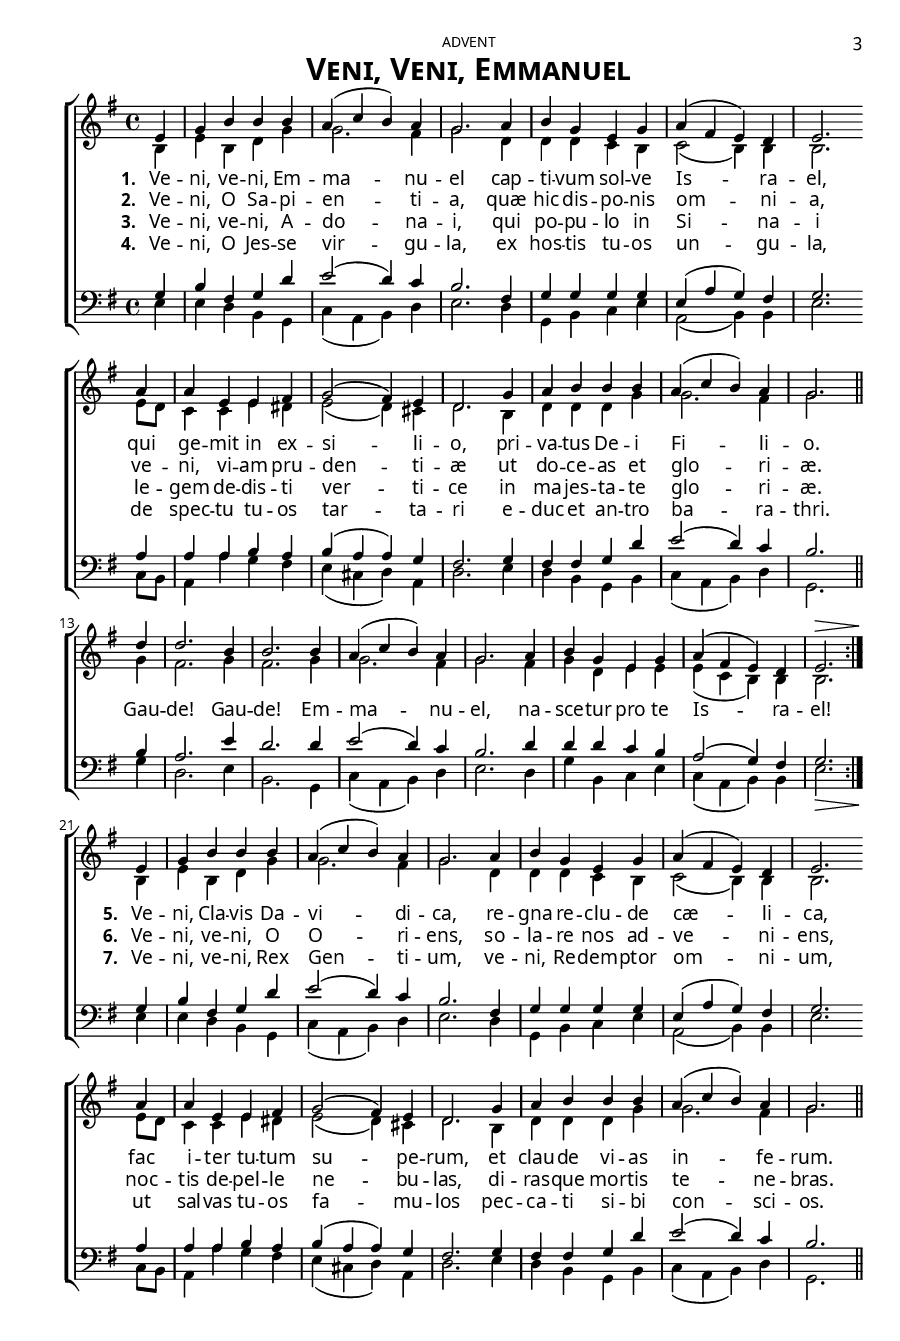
\version "2.14.2"
\include "util.ly"
\header {
  title = \markup{\override #'(font-name . "Garamond Premier Pro Semibold"){ \abs-fontsize #15 \smallCapsOldStyle"Veni, Veni, Emmanuel"}}
  %composer = \markup\oldStyleNum"Gregorian"
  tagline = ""
}
\paper {
  paper-height = 9\in
  paper-width = 6\in
  indent = 0\in
  %system-system-spacing = #'((basic-distance . 10) (padding . 0))
  system-system-spacing =
    #'((basic-distance . 0)
       (minimum-distance . 0)
       (padding . -10)
       (stretchability . 100))
  ragged-last-bottom = ##f
  ragged-bottom = ##f
  two-sided = ##t
  inner-margin = 0.5\in
  outer-margin = 0.25\in
  top-margin = 0.25\in
  bottom-margin = 0.25\in
  first-page-number = #003
  print-first-page-number = ##t
  headerLine = \markup{\override #'(font-name . "Garamond Premier Pro") \smallCaps advent}
  oddHeaderMarkup = \markup\fill-line{
     \override #'(font-name . "Garamond Premier Pro")\abs-fontsize #8.5
     \combine 
        \fill-line{"" \on-the-fly #print-page-number-check-first
        \oldStylePageNum""
        }
        \fill-line{\headerLine}
  }
  evenHeaderMarkup = \markup {
     \override #'(font-name . "Garamond Premier Pro")\abs-fontsize #8.5
     \combine
        \on-the-fly #print-page-number-check-first
        \oldStylePageNum""
        \fill-line{\headerLine}
  }
}
#(set-global-staff-size 15) \paper{ #(define fonts (make-pango-font-tree "GoudyOlSt BT" "Garamond Premier Pro" "Garamond Premier Pro" (/ 15 20))) }
global = {
  \key g \major
  \time 4/4
  \autoBeamOff
  \override DynamicLineSpanner #'staff-padding = #0.0
  \override DynamicLineSpanner #'Y-extent = #'(-0 . 0)
}

sopMusic = \relative c' {
  \repeat volta 2{
    \partial 4 e4 |
    g b b b |
    a( c b) a |
    g2. a4 |
    b g e g |
    
    a( fis e) d |
    e2. \bar""\break a4 |
    a e e fis |
    g2( fis4) e |
    
    d2. g4 |
    a b b b |
    a( c b) a |
    \partial 2. g2. \bar "||" \break
    
    \partial 4 d'4 |
    d2. b4 |
    b2. b4 |
    a( c b) a |
    g2. a4 |
    b g e g |
    a( fis e) d |
    \partial 2. <<e2. {s2^\> s8. s16\!}>>  \break
  }
  
  
  \partial 4 e4 |
  g b b b |
  a( c b) a |
  g2. a4 |
  b g e g |
  
  a( fis e) d |
  e2. \bar""\break a4 |
  a e e fis |
  g2( fis4) e |
  
  d2. g4 |
  a b b b |
  a( c b) a |
  \partial 2. g2. \bar "||" \break
}
sopWords = \lyricmode {
  
}

altoMusic = \relative c' {
  b4 |
  e b d g |
  g2. fis4 |
  g2. d4 |
  d d c b |
  
  c2(  b4) b |
  b2. e8[ d] |
  c4 c e dis |
  e2( d4) cis |
  
  d2. b4 |
  d d d g |
  g2. fis4 |
  g2. |
  
  g4 |
  fis2. g4 |
  fis2. g4 |
  g2. fis4 |
  g2. fis4 |
  g d e e |
  e( c b) b |
  b2.
  
  
  
  
  b4 |
  e b d g |
  g2. fis4 |
  g2. d4 |
  d d c b |
  
  c2(  b4) b |
  b2. e8[ d] |
  c4 c e dis |
  e2( d4) cis |
  
  d2. b4 |
  d d d g |
  g2. fis4 |
  g2. |
}
altoWords = \lyricmode {
  \dropLyricsVII
  \set stanza = #"1. "
  Ve -- ni, ve -- ni, Em -- ma -- nu -- el
  cap -- ti -- vum sol -- ve Is -- ra -- el,
  qui ge -- mit in ex -- si -- li -- o,
  pri -- va -- tus De -- i Fi -- li -- o.
  
  Gau -- de! Gau -- de! Em -- ma -- nu -- el,
  na -- sce -- tur pro te Is -- ra -- el!
  
  
  \set stanza = #"5. "
  Ve -- ni, Cla -- vis Da -- vi -- di -- ca,
  re -- gna re -- clu -- de cæ -- li -- ca,
  fac i -- ter tu -- tum su -- pe -- rum,
  et clau -- de vi -- as in -- fe -- rum.
}
altoWordsII = \lyricmode {
  \dropLyricsVII
  \set stanza = #"2. "
  Ve -- ni, O Sa -- pi -- en -- ti -- a,
  quæ hic dis -- po -- nis om -- ni -- a,
  ve -- ni, vi -- am pru -- den -- ti -- æ
  ut do -- ce -- as et glo -- ri -- æ.
  
  \repeat unfold 16\skip1
  \set stanza = #"6. "
  Ve -- ni, ve -- ni, O O -- ri -- ens,
  so -- la -- re nos ad -- ve -- ni -- ens,
  noc -- tis de -- pel -- le ne -- bu -- las,
  di -- ras -- que mor -- tis te -- ne -- bras.
}
altoWordsIII = \lyricmode {
  \dropLyricsVII
  \set stanza = #"3. "
  Ve -- ni, ve -- ni, A -- do -- na -- i,
  qui po -- pu -- lo in Si -- na -- i
  le -- gem de -- dis -- ti ver -- ti -- ce
  in ma -- jes -- ta -- te glo -- ri -- æ.
  
  \repeat unfold16\skip1
  \set stanza = #"7. "
  Ve -- ni, ve -- ni, Rex Gen -- ti -- um,
  ve -- ni, Re -- dem -- ptor om -- ni -- um,
  ut sal -- vas tu -- os fa -- mu -- los
  pec -- ca -- ti si -- bi con -- sci -- os.
}
altoWordsIV = \lyricmode {
  \dropLyricsVII
  \set stanza = #"4. "
  Ve -- ni, O Jes -- se vir -- gu -- la,
  ex hos -- tis tu -- os un -- gu -- la,
  de spec -- tu tu -- os tar -- ta -- ri
  e -- duc et an -- tro ba -- ra -- thri.
}
altoWordsV = \lyricmode {
}
altoWordsVI = \lyricmode {
}
altoWordsVII = \lyricmode {
}
tenorMusic = \relative c' {
  g4 |
  b fis g d' |
  e2( d4) c |
  b2. fis4 |
  g g g g |
  
  e( a g) fis |
  g2. a4 |
  a a b a |
  b( a a) g |
  
  fis2. g4 |
  fis fis g d' |
  e2( d4) c |
  b2. |
  
  b4 |
  a2. e'4 |
  d2. d4 |
  e2( d4) c |
  b2. d4 |
  d d c b |
  a2( g4) fis |
  <<g2. {s2_\> s8. s16\!}>>
  
  
  
  
  g4 |
  b fis g d' |
  e2( d4) c |
  b2. fis4 |
  g g g g |
  
  e( a g) fis |
  g2. a4 |
  a a b a |
  b( a a) g |
  
  fis2. g4 |
  fis fis g d' |
  e2( d4) c |
  b2. |
}
tenorWords = \lyricmode {

}

bassMusic = \relative c {
  e4 |
  e d b g |
  c( a b) d |
  e2. d4 |
  g, b c e |
  
  a,2( b4) b |
  e2. c8[ b] |
  a4 a' g fis |
  e( cis d) a |
  
  d2. e4 |
  d b g b |
  c( a b) d |
  g,2. |
  
  g'4 |
  d2. e4 |
  b2. g4 |
  c( a b) d |
  e2. d4 |
  g b, c e |
  c( a b) b |
  e2.
  
  
  
  
  e4 |
  e d b g |
  c( a b) d |
  e2. d4 |
  g, b c e |
  
  a,2( b4) b |
  e2. c8[ b] |
  a4 a' g fis |
  e( cis d) a |
  
  d2. e4 |
  d b g b |
  c( a b) d |
  g,2. |
}
bassWords = \lyricmode {

}

\score {
  <<
   \new ChoirStaff <<
%    \new Lyrics = sopranos \with { \override VerticalAxisGroup #'nonstaff-relatedstaff-spacing = #'((basic-distance . 1)) }
    \new Staff = women <<
      \new Voice = "sopranos" { \voiceOne << \global \sopMusic >> }
      \new Voice = "altos" { \voiceTwo << \global \altoMusic >> }
    >>
    \new Lyrics \with { alignAboveContext = #"women" \override VerticalAxisGroup #'nonstaff-relatedstaff-spacing = #'((basic-distance . 1))} \lyricsto "sopranos" \sopWords
    \new Lyrics = "altosVII"  \with { alignBelowContext = #"women" \override VerticalAxisGroup #'nonstaff-relatedstaff-spacing = #'((basic-distance . 1)) } \lyricsto "sopranos" \altoWordsVII
    \new Lyrics = "altosVI"  \with { alignBelowContext = #"women" \override VerticalAxisGroup #'nonstaff-relatedstaff-spacing = #'((basic-distance . 1)) } \lyricsto "sopranos" \altoWordsVI
    \new Lyrics = "altosV"  \with { alignBelowContext = #"women" \override VerticalAxisGroup #'nonstaff-relatedstaff-spacing = #'((basic-distance . 1)) } \lyricsto "sopranos" \altoWordsV
    \new Lyrics = "altosIV"  \with { alignBelowContext = #"women" \override VerticalAxisGroup #'nonstaff-relatedstaff-spacing = #'((basic-distance . 1)) } \lyricsto "sopranos" \altoWordsIV
    \new Lyrics = "altosIII"  \with { alignBelowContext = #"women" \override VerticalAxisGroup #'nonstaff-relatedstaff-spacing = #'((basic-distance . 1)) } \lyricsto "sopranos" \altoWordsIII
    \new Lyrics = "altosII"  \with { alignBelowContext = #"women" \override VerticalAxisGroup #'nonstaff-relatedstaff-spacing = #'((basic-distance . 1)) } \lyricsto "sopranos" \altoWordsII
    \new Lyrics = "altos"  \with { alignBelowContext = #"women" \override VerticalAxisGroup #'nonstaff-relatedstaff-spacing = #'((basic-distance . 1)) } \lyricsto "sopranos" \altoWords
   \new Staff = men <<
      \clef bass
      \new Voice = "tenors" { \voiceOne << \global \tenorMusic >> }
      \new Voice = "basses" { \voiceTwo << \global \bassMusic >> }
    >>
    \new Lyrics \with { alignAboveContext = #"men" \override VerticalAxisGroup #'nonstaff-relatedstaff-spacing = #'((basic-distance . 1)) } \lyricsto "tenors" \tenorWords
    \new Lyrics \with { alignBelowContext = #"men" \override VerticalAxisGroup #'nonstaff-relatedstaff-spacing = #'((basic-distance . 1)) } \lyricsto "basses" \bassWords
  >>
%    \new PianoStaff << \new Staff { \new Voice { \pianoRH } } \new Staff { \clef "bass" \pianoLH } >>
  >>
  \layout {
    \context {
      \Score
      %\override SpacingSpanner #'base-shortest-duration = #(ly:make-moment 1 8)
      %\override SpacingSpanner #'common-shortest-duration = #(ly:make-moment 1 4)
    }
    \context {
      % Remove all empty staves
      % \Staff \RemoveEmptyStaves \override VerticalAxisGroup #'remove-first = ##t
    }
  }
  \midi {
    \tempo 4 = 90
    \set Staff.midiInstrument = "flute"
  
    \context {
      \Voice
      \remove "Dynamic_performer"
    }
  }
}
